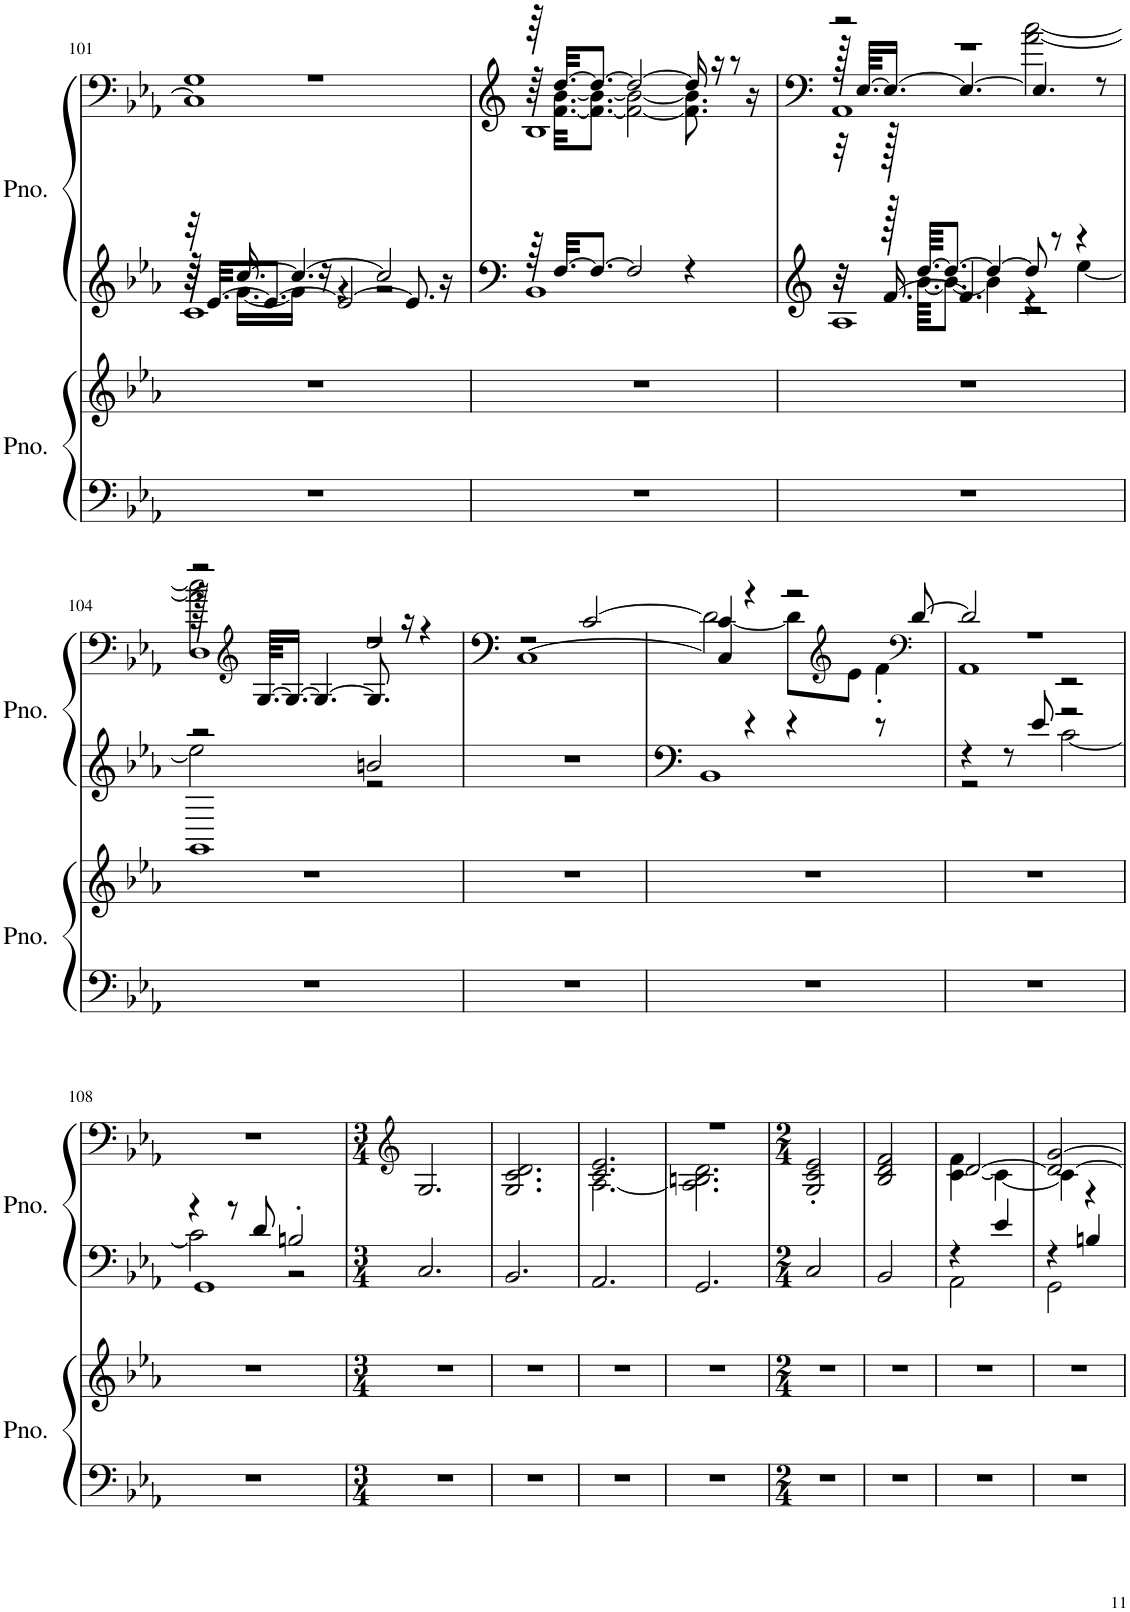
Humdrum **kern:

**kern	**kern	**kern	**kern
*part2	*part2	*part1	*part1
*staff4	*staff3	*staff2	*staff1
*I"Piano	*	*I"Piano	*
*I'Pno.	*	*I'Pno.	*
!!LO:PB:g=z
*clefF4	*clefG2	*clefF4	*clefF4
*k[b-e-a-]	*k[b-e-a-]	*k[b-e-a-]	*k[b-e-a-]
*M4/4	*M4/4	*M4/4	*M4/4
=101	=101	=101	=101
*	*	*^	*^
*	*	*	*^	*	*^
*	*	*	*	*^	*	*	*
1r	1r	32r	32r	64r	1c	1r	1G	1C]
.	.	.	.	[32.e-/KKL	.	.	.	.
.	.	[16.cc/	[16.g\LL	.	.	.	.	.
.	.	.	.	8.e-/J_	.	.	.	.
.	.	4.cc/_	16g\JJ]	.	.	.	.	.
.	.	.	16r	.	.	.	.	.
.	.	.	4r	2e-/_	.	.	.	.
.	.	2cc/]	2r	.	.	.	.	.
.	.	.	.	8.e-/]	.	.	.	.
.	.	.	.	16r	.	.	.	.
*	*	*	*v	*v	*v	*	*	*
=102	=102	=102	=102	=102	=102	=102
1r	1r	64r	1BB-	64r	64r	1B-
.	.	[32.F/KKL	.	[32.dd/KKL	[32.f\ [32.b-\KKL	.
.	.	8.F/J_	.	8.dd/J_	8.f\_ 8.b-\_J	.
.	.	2F/]	.	2dd/_	2f\_ 2b-\_	.
.	.	4r	.	16dd/]	8.f\] 8.b-\]	.
.	.	.	.	16r	.	.
.	.	.	.	8r	.	.
.	.	.	.	.	16r	.
=103	=103	=103	=103	=103	=103	=103
*	*	*^	*^	*	*	*^
1r	1r	32r	32r	32r	1A-	1r	2r	128r	1AA-
.	.	.	.	.	.	.	.	[64.E-/KKLL	.
.	.	128r	128r	[16.f/	.	.	.	16.E-/JJ_	.
.	.	[64.dd/KKKL	[64.b-\KKKL	.	.	.	.	.	.
.	.	8.dd/J_	8.b-\J_	.	.	.	.	.	.
.	.	.	.	4.f/]	.	.	.	4.E-/_	.
.	.	4dd/_	4b-\]	.	.	.	.	.	.
.	.	8dd/]	4r	2r	.	.	[2a-\ [2cc\	4.E-/]	.
.	.	8r	.	.	.	.	.	.	.
.	.	4r	[4ee-\	.	.	.	.	.	.
.	.	.	.	.	.	.	.	8r	.
*	*	*	*	*v	*v	*	*	*	*
!!LO:LB:g=z	!!	!!	!!
=104	=104	=104	=104	=104	=104	=104	=104	=104
1r	1r	2r	2ee-\]	1GG	2r	2a-\] 2cc\]	128r	1D
*	*	*	*	*	*clefG2	*	*	*
.	.	.	.	.	.	.	[64.G/KKLL	.
.	.	.	.	.	.	.	16.G/JJ_	.
.	.	.	.	.	.	.	4.G/_	.
.	.	2bn/	2r	.	2dd/	2r	8.G/]	.
.	.	.	.	.	.	.	16r	.
.	.	.	.	.	.	.	4r	.
*	*	*v	*v	*v	*	*	*	*
*	*	*	*	*v	*v	*v
=105	=105	=105	=105	=105
1r	1r	1r	2r	[1C
.	.	.	[2c/	.
=106	=106	=106	=106	=106
*	*	*	*	*^
1r	1r	1BB-	4c/]	[2d\	4C/]
.	.	.	4r	.	4r
.	.	.	2r	8d\L]	4r
*	*	*	*clefG2	*	*
.	.	.	.	8e-\J	.
.	.	.	.	4f'\	8r
*	*	*	*clefF4	*	*
.	.	.	.	.	[8d/
=107	=107	=107	=107	=107	=107
*	*	*^	*	*	*
1r	1r	4r	2r	1r	1AA-	2d/]
.	.	8r	.	.	.	.
.	.	8e-/	.	.	.	.
.	.	2r	[2c\	.	.	2r
*	*	*	*	*v	*v	*v
!!LO:LB:g=z
=108	=108	=108	=108	=108
*	*	*	*^	*
1r	1r	4r	2c\]	1GG	1r
.	.	8r	.	.	.
.	.	8d/	.	.	.
.	.	2Bn'/	2r	.	.
*	*	*v	*v	*v	*
=109	=109	=109	=109
*	*	*	*clefG2
*M3/4	*M3/4	*M3/4	*M3/4
2.r	2.r	2.C/	2.G/
=110	=110	=110	=110
2.r	2.r	2.BB-/	2.G/ 2.c/ 2.d/
=111	=111	=111	=111
*	*	*	*^
2.r	2.r	2.AA-/	2.c/ 2.e-/	[2.A-\
=112	=112	=112	=112	=112
2.r	2.r	2.GG/	2.r	2.A-\] 2.Bn\ 2.d\
*	*	*	*v	*v
=113	=113	=113	=113
*M2/4	*M2/4	*M2/4	*M2/4
2r	2r	2C/	2G/' 2c/' 2e-/'
=114	=114	=114	=114
2r	2r	2BB-/	2B-/ 2d/ 2f/
=115	=115	=115	=115
*	*	*^	*^
2r	2r	4r	2AA-\	[2d/	[4c\ 4f\
.	.	4e-/	.	.	4c\_
=116	=116	=116	=116	=116	=116
2r	2r	4r	2GG\	2d/_ [2g/	4c\]
.	.	4Bn/	.	.	4r
*	*	*v	*v	*	*
*	*	*	*v	*v
=	=	=	=
*-	*-	*-	*-
